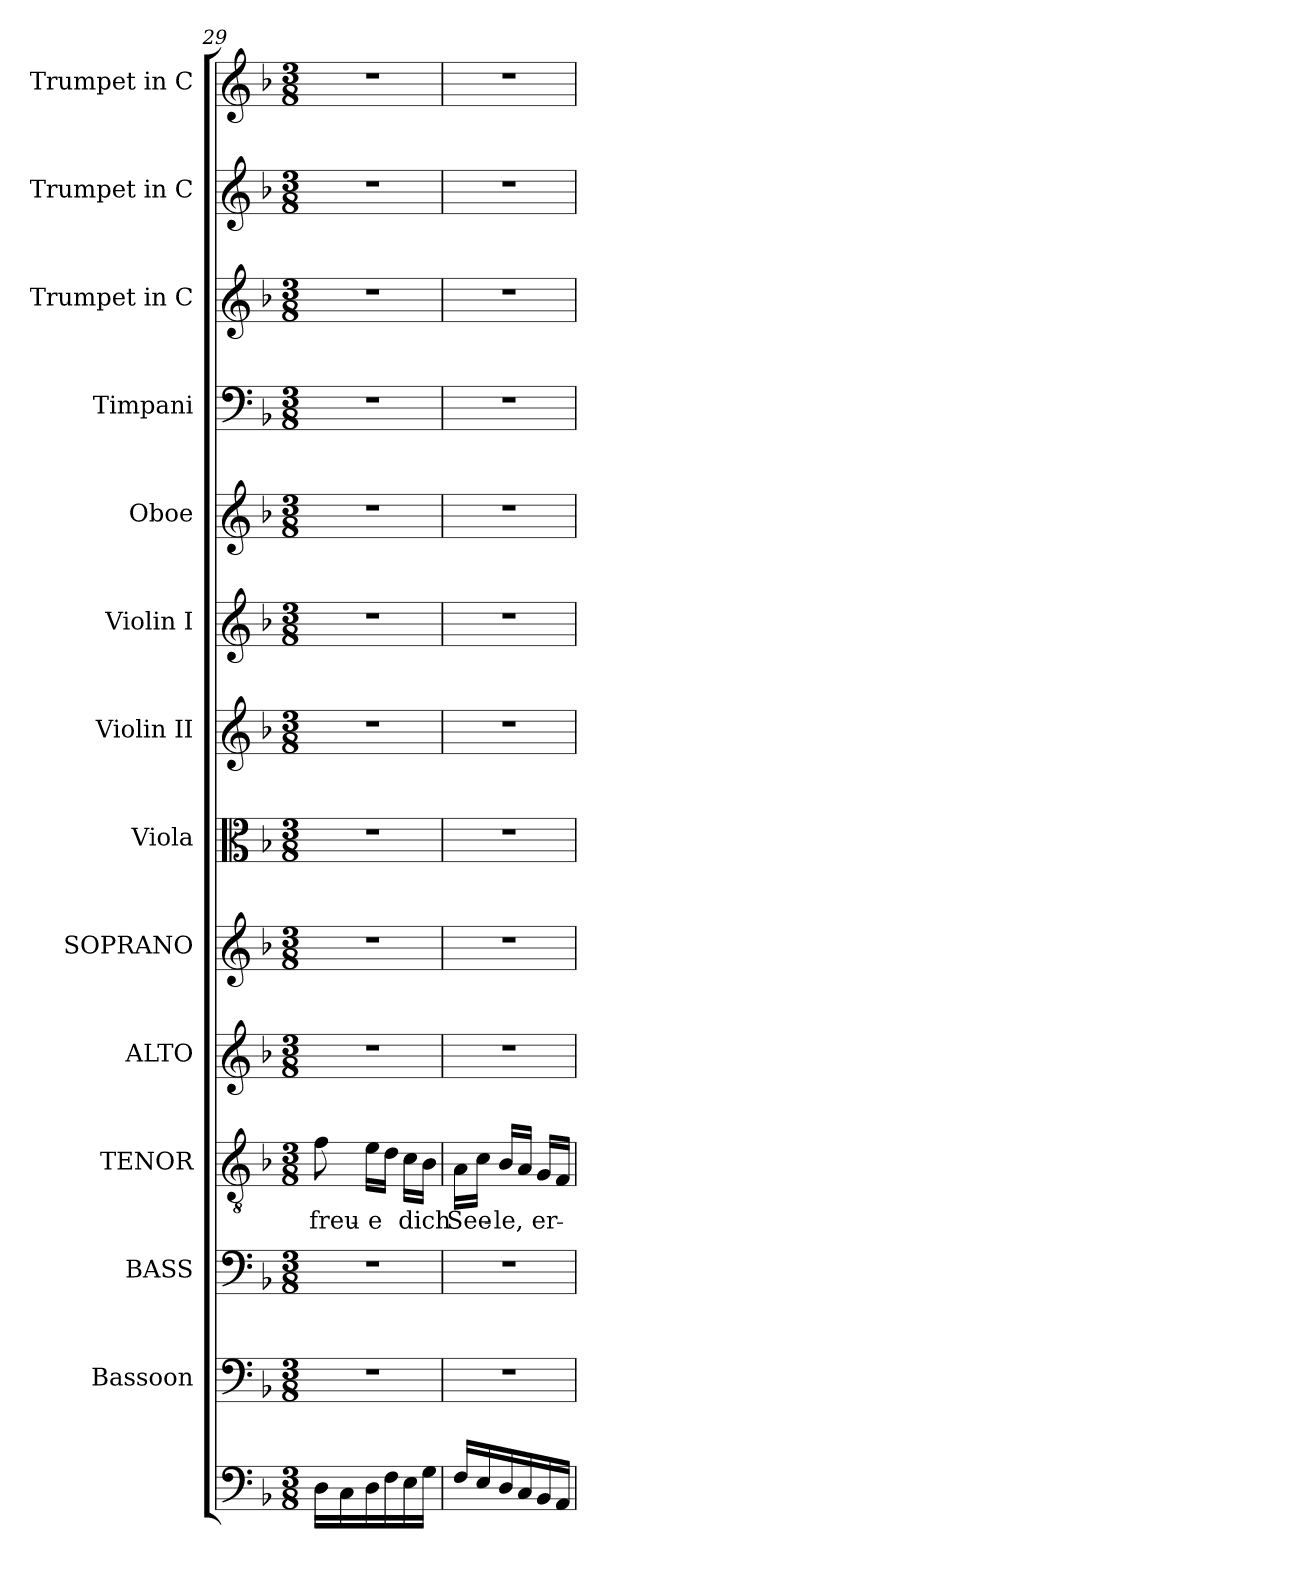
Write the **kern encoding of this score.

**kern	**kern	**kern	**kern	**text	**kern	**kern	**kern	**kern	**kern	**kern	**kern	**kern	**kern	**kern
*part14	*part13	*part12	*part11	*part11	*part10	*part9	*part8	*part7	*part6	*part5	*part4	*part3	*part2	*part1
*staff14	*staff13	*staff12	*staff11	*staff11	*staff10	*staff9	*staff8	*staff7	*staff6	*staff5	*staff4	*staff3	*staff2	*staff1
*	*I"Bassoon	*I"BASS	*I"TENOR	*	*I"ALTO	*I"SOPRANO	*I"Viola	*I"Violin II	*I"Violin I	*I"Oboe	*I"Timpani	*I"Trumpet in C	*I"Trumpet in C	*I"Trumpet in C
*	*	*	*	*	*I'Alto	*I'Soprano	*I'Viola	*I'Violin II	*I'Violin I	*I'Oboe	*I'Timp.	*	*	*
*clefF4	*clefF4	*clefF4	*clefGv2	*	*clefG2	*clefG2	*clefC3	*clefG2	*clefG2	*clefG2	*clefF4	*clefG2	*clefG2	*clefG2
*	*	*	*ITrd7c12	*	*	*	*	*	*	*	*	*	*	*
*k[b-]	*k[b-]	*k[b-]	*k[b-]	*	*k[b-]	*k[b-]	*k[b-]	*k[b-]	*k[b-]	*k[b-]	*k[b-]	*k[b-]	*k[b-]	*k[b-]
*F:	*F:	*F:	*F:	*	*F:	*F:	*F:	*F:	*F:	*F:	*F:	*F:	*F:	*F:
*M3/8	*M3/8	*M3/8	*M3/8	*	*M3/8	*M3/8	*M3/8	*M3/8	*M3/8	*M3/8	*M3/8	*M3/8	*M3/8	*M3/8
=29	=29	=29	=29	=29	=29	=29	=29	=29	=29	=29	=29	=29	=29	=29
!	!LO:N:vis=1	!LO:N:vis=1	!	!	!	!	!	!	!	!	!	!	!	!
!	!	!	!	!LO:LY:b:color=#000000	!LO:N:vis=1	!LO:N:vis=1	!LO:N:vis=1	!LO:N:vis=1	!LO:N:vis=1	!LO:N:vis=1	!LO:N:vis=1	!LO:N:vis=1	!LO:N:vis=1	!LO:N:vis=1
16Di\LL	4.r	4.r	8Fi\	-freu-	4.r	4.r	4.r	4.r	4.r	4.r	4.r	4.r	4.r	4.r
16Ci\	.	.	.	.	.	.	.	.	.	.	.	.	.	.
!	!	!	!	!LO:LY:b:color=#000000	!	!	!	!	!	!	!	!	!	!
16Di\	.	.	16Ei\LL	-e	.	.	.	.	.	.	.	.	.	.
16Fi\	.	.	16Di\JJ	.	.	.	.	.	.	.	.	.	.	.
!	!	!	!	!LO:LY:b:color=#000000	!	!	!	!	!	!	!	!	!	!
16Ei\	.	.	16Ci\LL	dich	.	.	.	.	.	.	.	.	.	.
16Gi\JJ	.	.	16BB-i\JJ	.	.	.	.	.	.	.	.	.	.	.
=30	=30	=30	=30	=30	=30	=30	=30	=30	=30	=30	=30	=30	=30	=30
!	!LO:N:vis=1	!LO:N:vis=1	!	!	!	!	!	!	!	!	!	!	!	!
!	!	!	!	!LO:LY:b:color=#000000	!LO:N:vis=1	!LO:N:vis=1	!LO:N:vis=1	!LO:N:vis=1	!LO:N:vis=1	!LO:N:vis=1	!LO:N:vis=1	!LO:N:vis=1	!LO:N:vis=1	!LO:N:vis=1
16Fi/LL	4.r	4.r	16AAi\LL	See-	4.r	4.r	4.r	4.r	4.r	4.r	4.r	4.r	4.r	4.r
16Ei/	.	.	16Ci\JJ	.	.	.	.	.	.	.	.	.	.	.
!	!	!	!	!LO:LY:b:color=#000000	!	!	!	!	!	!	!	!	!	!
16Di/	.	.	16BB-i/LL	-le,	.	.	.	.	.	.	.	.	.	.
16Ci/	.	.	16AAi/JJ	.	.	.	.	.	.	.	.	.	.	.
!	!	!	!	!LO:LY:b:color=#000000	!	!	!	!	!	!	!	!	!	!
16BB-i/	.	.	16GGi/LL	er-	.	.	.	.	.	.	.	.	.	.
16AAi/JJ	.	.	16FFi/JJ	.	.	.	.	.	.	.	.	.	.	.
=	=	=	=	=	=	=	=	=	=	=	=	=	=	=
*-	*-	*-	*-	*-	*-	*-	*-	*-	*-	*-	*-	*-	*-	*-
